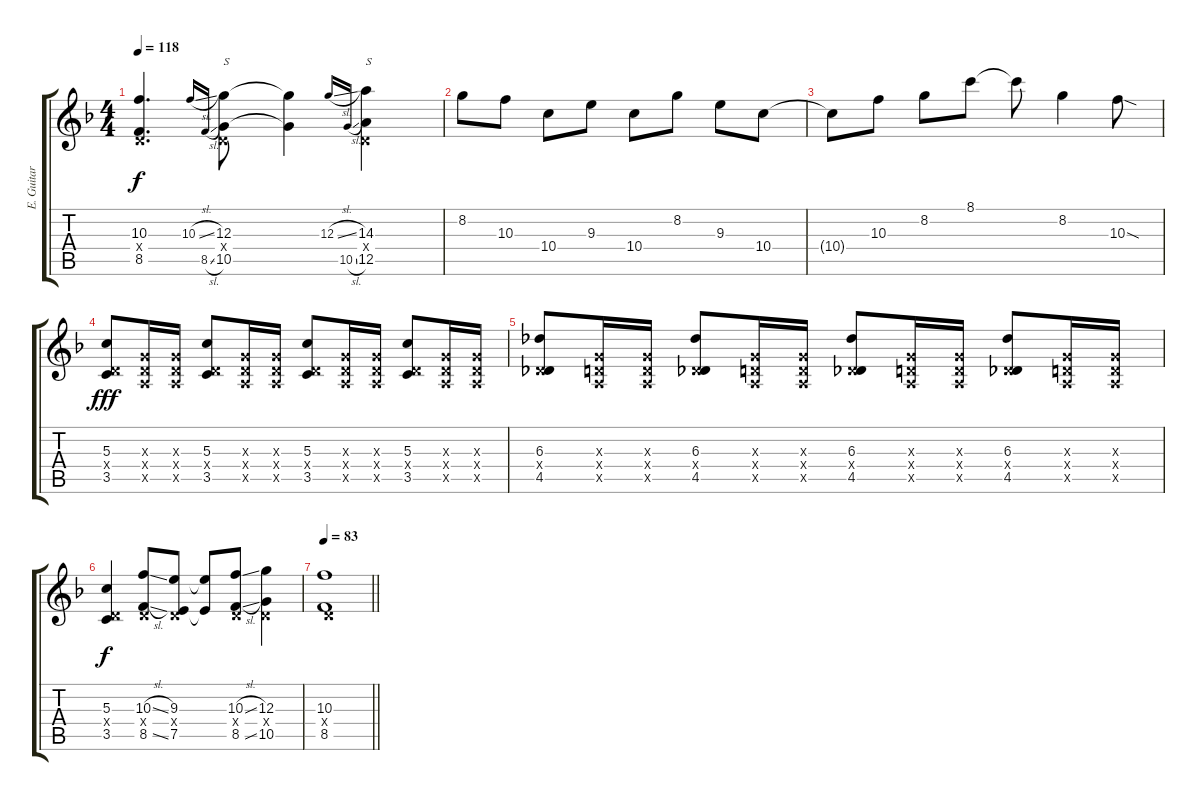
\track ("E. Guitar I" "E. Guitar ") {instrument overdrivenguitar}
\staff {score tabs}
\tuning (E4 B3 G3 D3 A2 E2) {hide}
\ts (4 4)
\tempo 118
\clef g2
\ks f
(10.3 0.4{x} 8.5).4{d dy f} 10.3{sl}.16{gr onbeat} 8.5{sl}.16{gr onbeat} (12.3 0.4{x} 10.5).8{txt "S"} (12.3{t} 10.5{t}).4 12.3{sl}.16{gr onbeat} 10.5{sl}.16{gr onbeat} (14.3 0.4{x} 12.5).4{txt "S"} |
8.2.8 10.3.8 10.4.8 9.3.8 10.4.8 8.2.8 9.3.8 10.4.8 |
10.4{t}.8 10.3.8 8.2.8 8.1.8 8.1{t}.8 8.2.4 10.3{sod}.8 |
(5.3 0.4{x} 3.5).8{dy fff} (0.3{x} 0.4{x} 0.5{x}).16 (0.3{x} 0.4{x} 0.5{x}).16 (5.3 0.4{x} 3.5).8 (0.3{x} 0.4{x} 0.5{x}).16 (0.3{x} 0.4{x} 0.5{x}).16 (5.3 0.4{x} 3.5).8 (0.3{x} 0.4{x} 0.5{x}).16 (0.3{x} 0.4{x} 0.5{x}).16 (5.3 0.4{x} 3.5).8 (0.3{x} 0.4{x} 0.5{x}).16 (0.3{x} 0.4{x} 0.5{x}).16 |
(6.3 0.4{x} 4.5).8 (0.3{x} 0.4{x} 0.5{x}).16 (0.3{x} 0.4{x} 0.5{x}).16 (6.3 0.4{x} 4.5).8 (0.3{x} 0.4{x} 0.5{x}).16 (0.3{x} 0.4{x} 0.5{x}).16 (6.3 0.4{x} 4.5).8 (0.3{x} 0.4{x} 0.5{x}).16 (0.3{x} 0.4{x} 0.5{x}).16 (6.3 0.4{x} 4.5).8 (0.3{x} 0.4{x} 0.5{x}).16 (0.3{x} 0.4{x} 0.5{x}).16 |
(5.3 0.4{x} 3.5).4{dy f} (10.3{sl} 0.4{x} 8.5{sl}).8 (9.3 0.4{x} 7.5).8 (9.3{t} 7.5{t}).8 (10.3{sl} 0.4{x} 8.5{sl}).8 (12.3 0.4{x} 10.5).4 |
\tempo 83
\barLineRight lightlight
(10.3 0.4{x} 8.5).1
